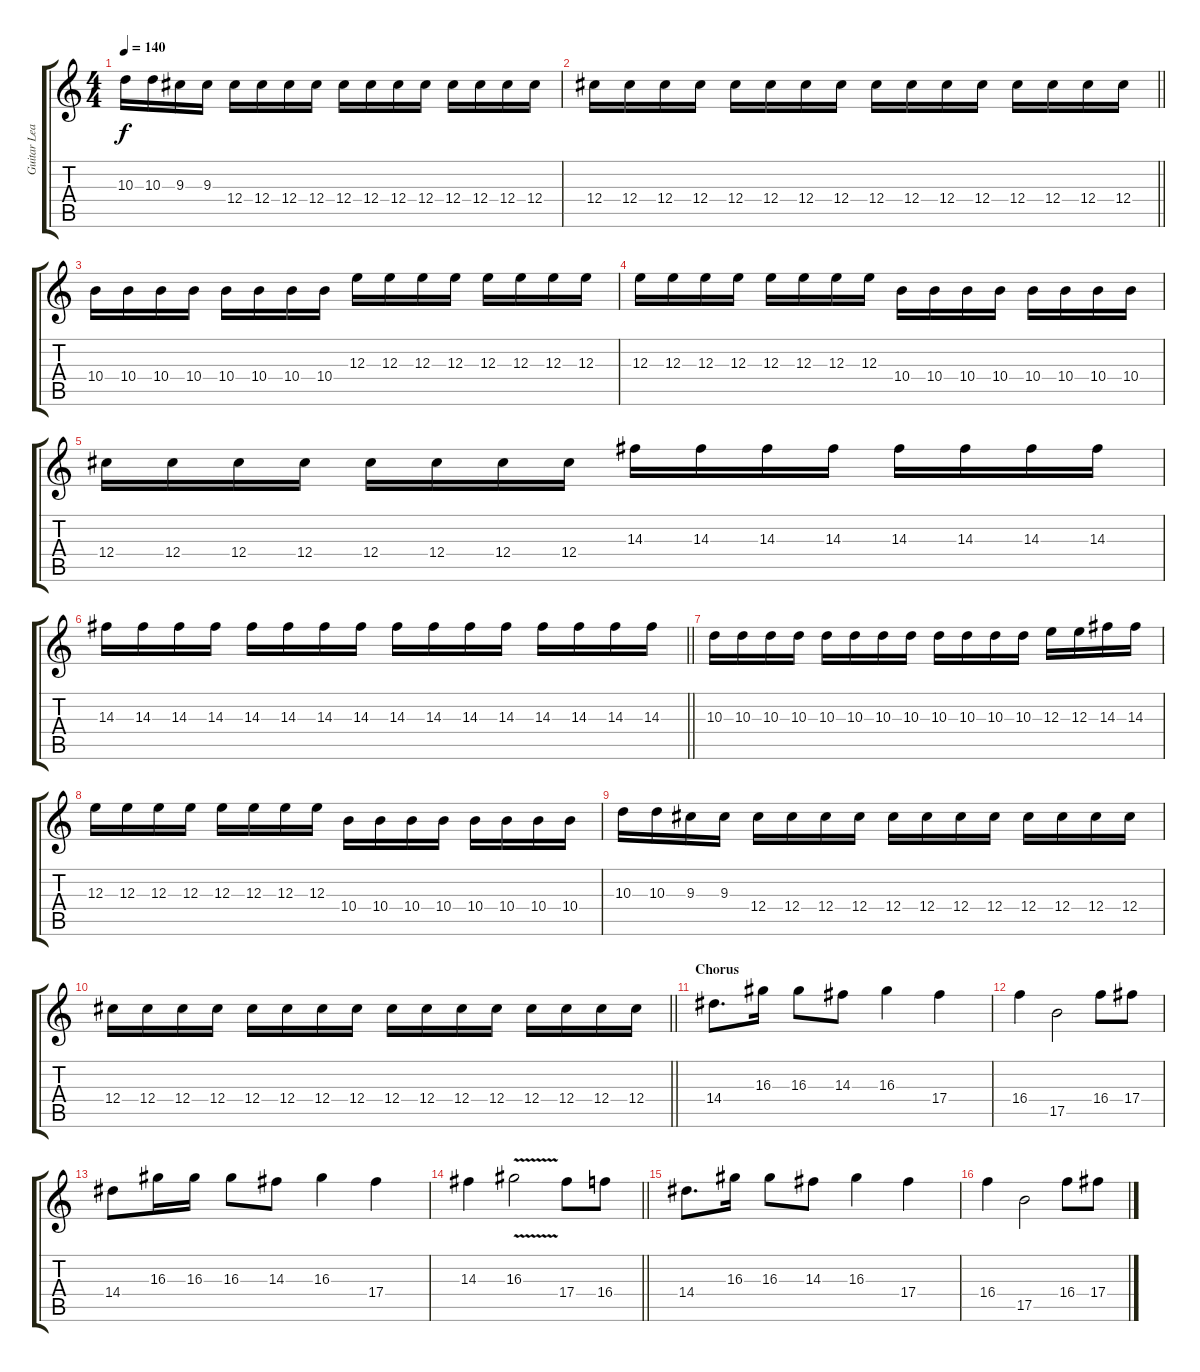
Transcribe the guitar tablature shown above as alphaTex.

\track ("Guitar Lead I" "Guitar Lea") {instrument distortionguitar}
\staff {score tabs}
\tuning (Db4 Ab3 E3 Db3 Gb2 Db2) {hide}
\ts (4 4)
\tempo 140
\clef g2
\ks c
10.3.16{dy f} 10.3.16 9.3.16 9.3.16 12.4.16 12.4.16 12.4.16 12.4.16 12.4.16 12.4.16 12.4.16 12.4.16 12.4.16 12.4.16 12.4.16 12.4.16 |
\barLineRight lightlight
12.4.16 12.4.16 12.4.16 12.4.16 12.4.16 12.4.16 12.4.16 12.4.16 12.4.16 12.4.16 12.4.16 12.4.16 12.4.16 12.4.16 12.4.16 12.4.16 |
\section ("" "")
10.4.16 10.4.16 10.4.16 10.4.16 10.4.16 10.4.16 10.4.16 10.4.16 12.3.16 12.3.16 12.3.16 12.3.16 12.3.16 12.3.16 12.3.16 12.3.16 |
12.3.16 12.3.16 12.3.16 12.3.16 12.3.16 12.3.16 12.3.16 12.3.16 10.4.16 10.4.16 10.4.16 10.4.16 10.4.16 10.4.16 10.4.16 10.4.16 |
12.4.16 12.4.16 12.4.16 12.4.16 12.4.16 12.4.16 12.4.16 12.4.16 14.3.16 14.3.16 14.3.16 14.3.16 14.3.16 14.3.16 14.3.16 14.3.16 |
\barLineRight lightlight
14.3.16 14.3.16 14.3.16 14.3.16 14.3.16 14.3.16 14.3.16 14.3.16 14.3.16 14.3.16 14.3.16 14.3.16 14.3.16 14.3.16 14.3.16 14.3.16 |
\section ("" "")
10.3.16 10.3.16 10.3.16 10.3.16 10.3.16 10.3.16 10.3.16 10.3.16 10.3.16 10.3.16 10.3.16 10.3.16 12.3.16 12.3.16 14.3.16 14.3.16 |
12.3.16 12.3.16 12.3.16 12.3.16 12.3.16 12.3.16 12.3.16 12.3.16 10.4.16 10.4.16 10.4.16 10.4.16 10.4.16 10.4.16 10.4.16 10.4.16 |
10.3.16 10.3.16 9.3.16 9.3.16 12.4.16 12.4.16 12.4.16 12.4.16 12.4.16 12.4.16 12.4.16 12.4.16 12.4.16 12.4.16 12.4.16 12.4.16 |
\barLineRight lightlight
12.4.16 12.4.16 12.4.16 12.4.16 12.4.16 12.4.16 12.4.16 12.4.16 12.4.16 12.4.16 12.4.16 12.4.16 12.4.16 12.4.16 12.4.16 12.4.16 |
\section ("" "Chorus")
14.4.8{d} 16.3.16 16.3.8 14.3.8 16.3.4 17.4.4 |
16.4.4 17.5.2 16.4.8 17.4.8 |
14.4.8 16.3.16 16.3.16 16.3.8 14.3.8 16.3.4 17.4.4 |
\barLineRight lightlight
14.3.4 16.3{v}.2 17.4.8 16.4.8 |
\section ("" "")
14.4.8{d} 16.3.16 16.3.8 14.3.8 16.3.4 17.4.4 |
16.4.4 17.5.2 16.4.8 17.4.8
